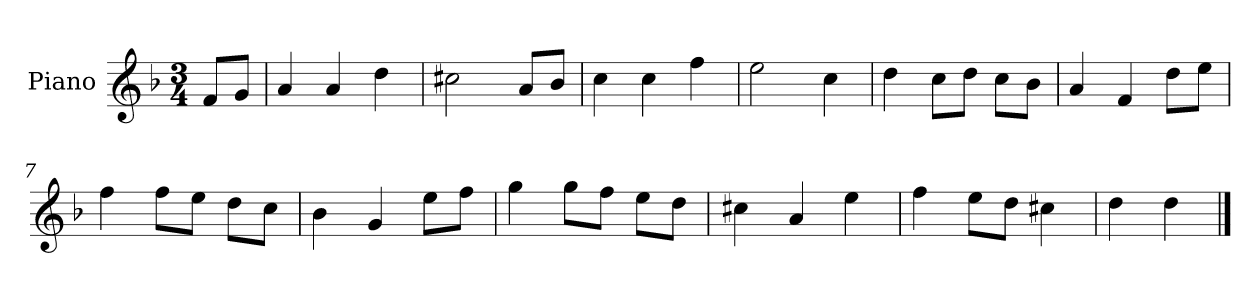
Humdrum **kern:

**kern
*part1
*staff1
*I"Piano
*I'Pno.
*clefG2
*k[b-]
*M3/4
*MM100
=
8f/L
8g/J
=1
4a/
4a/
4dd\
=2
2cc#X\
8a/L
8b-/J
=3
4cc\
4cc\
4ff\
=4
2ee\
4cc\
!!LO:LB:g=z
=5
4dd\
8cc\L
8dd\J
8cc\L
8b-\J
=6
4a/
4f/
8dd\L
8ee\J
=7
4ff\
8ff\L
8ee\J
8dd\L
8cc\J
=8
4b-\
4g/
8ee\L
8ff\J
!!LO:LB:g=z
=9
4gg\
8gg\L
8ff\J
8ee\L
8dd\J
=10
4cc#X\
4a/
4ee\
=11
4ff\
8ee\L
8dd\J
4cc#X\
=12
4dd\
4dd\
==
*-
